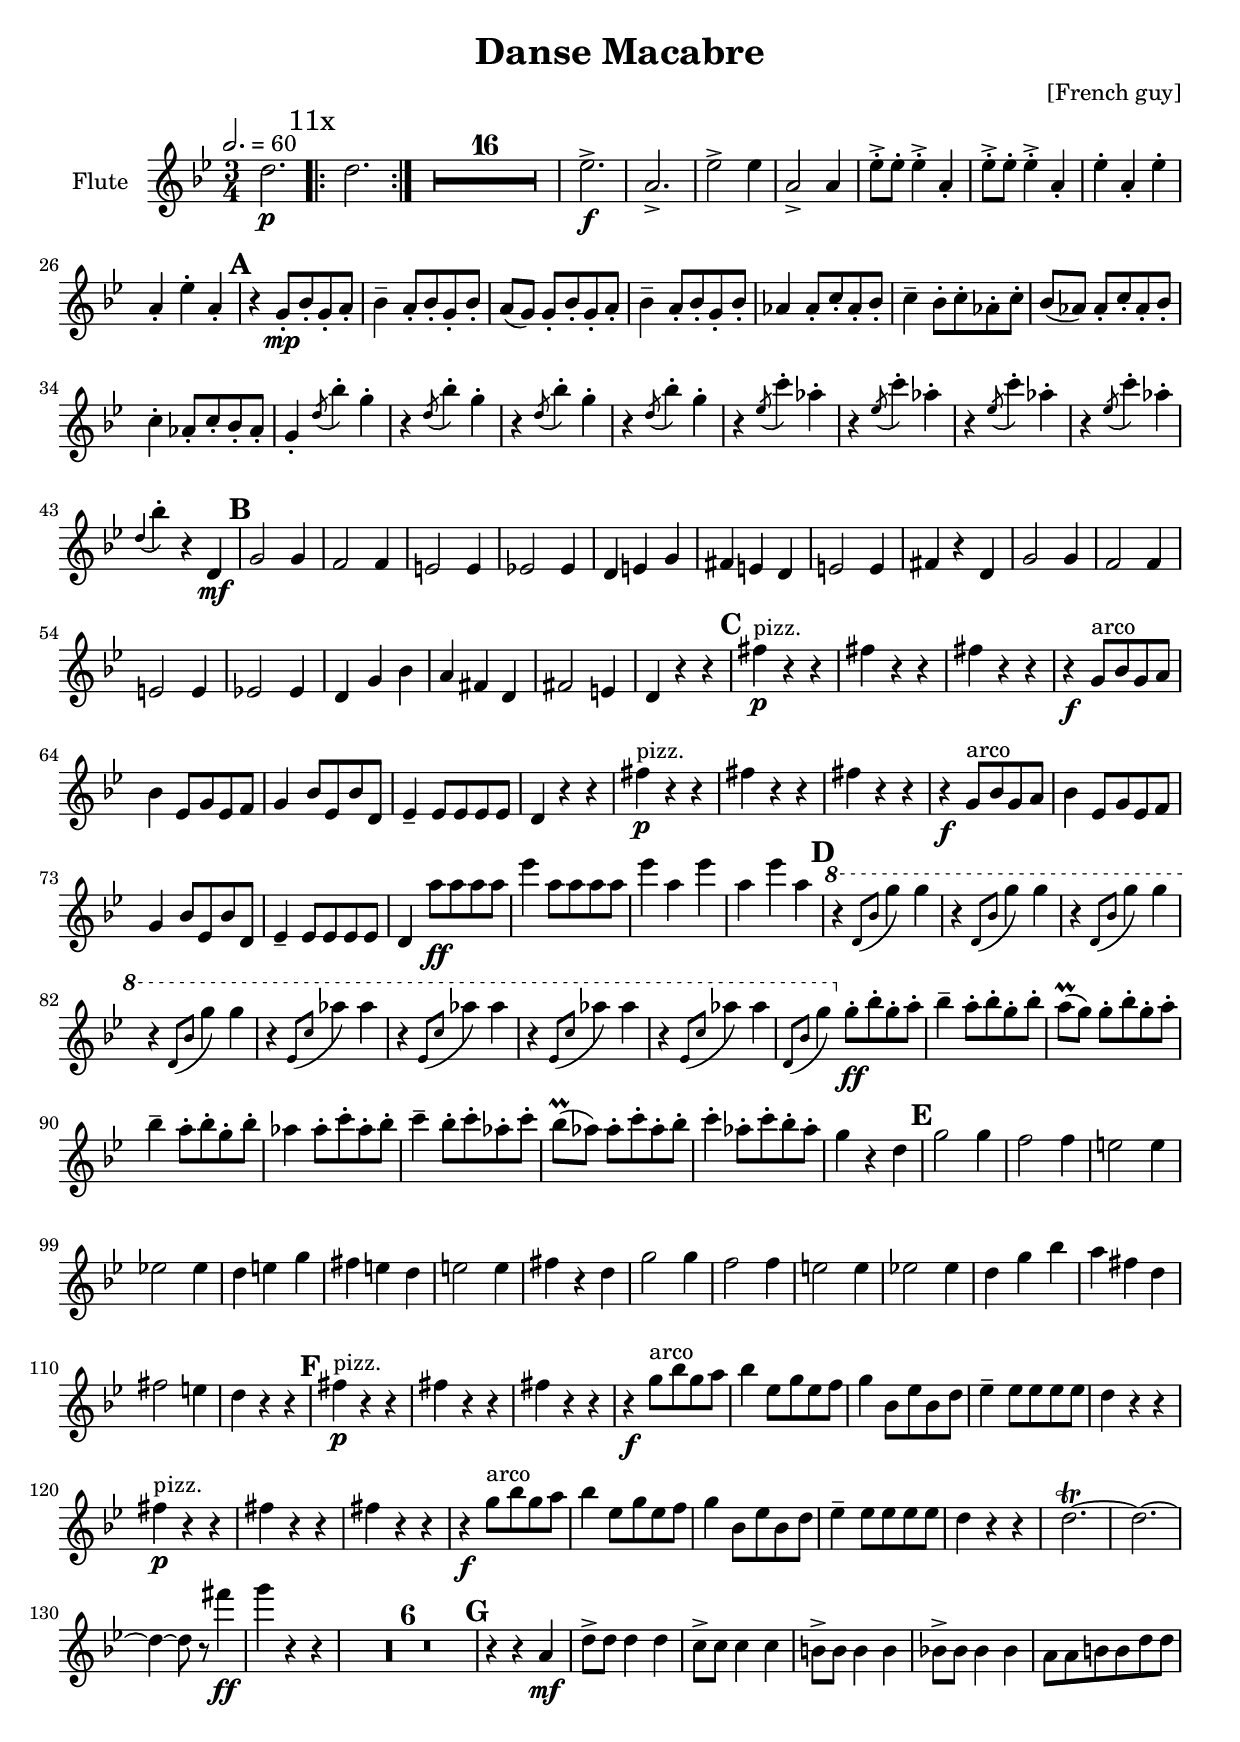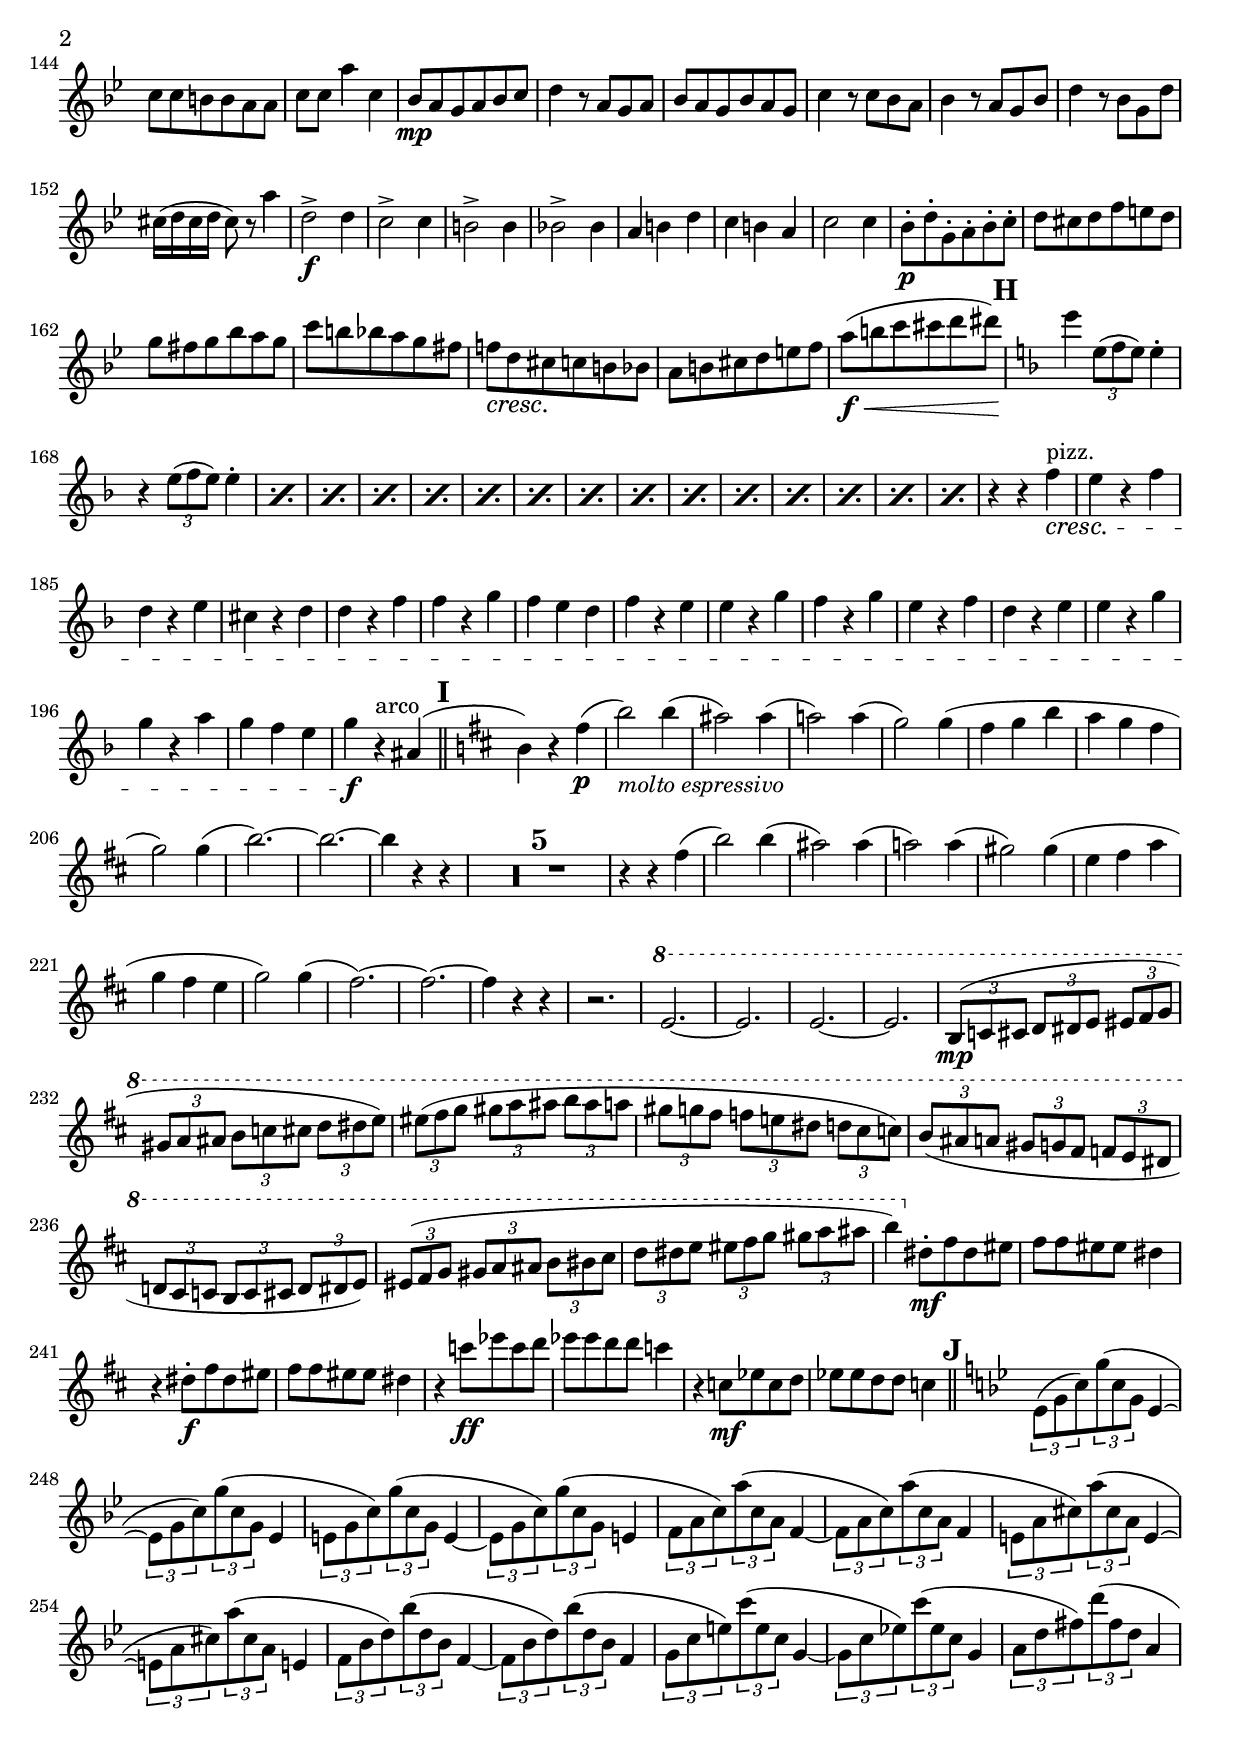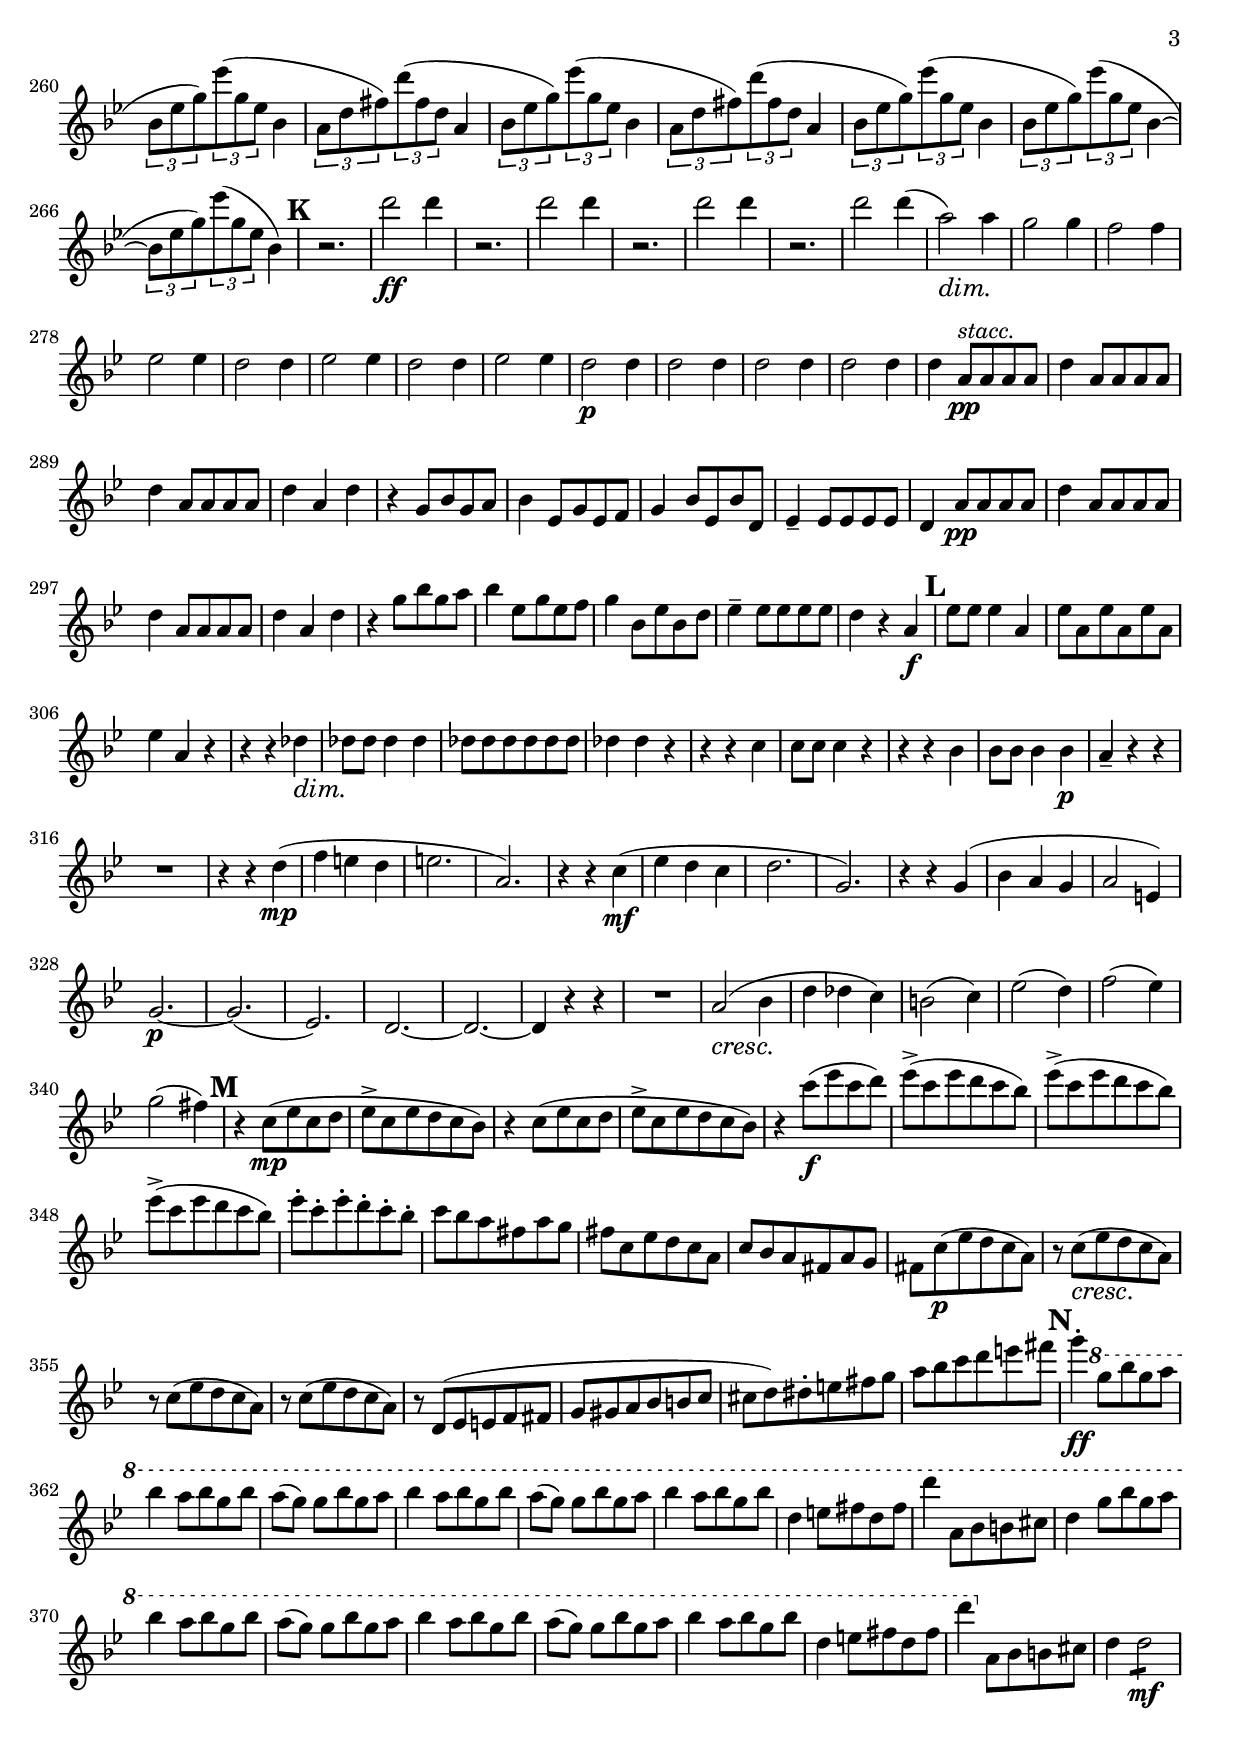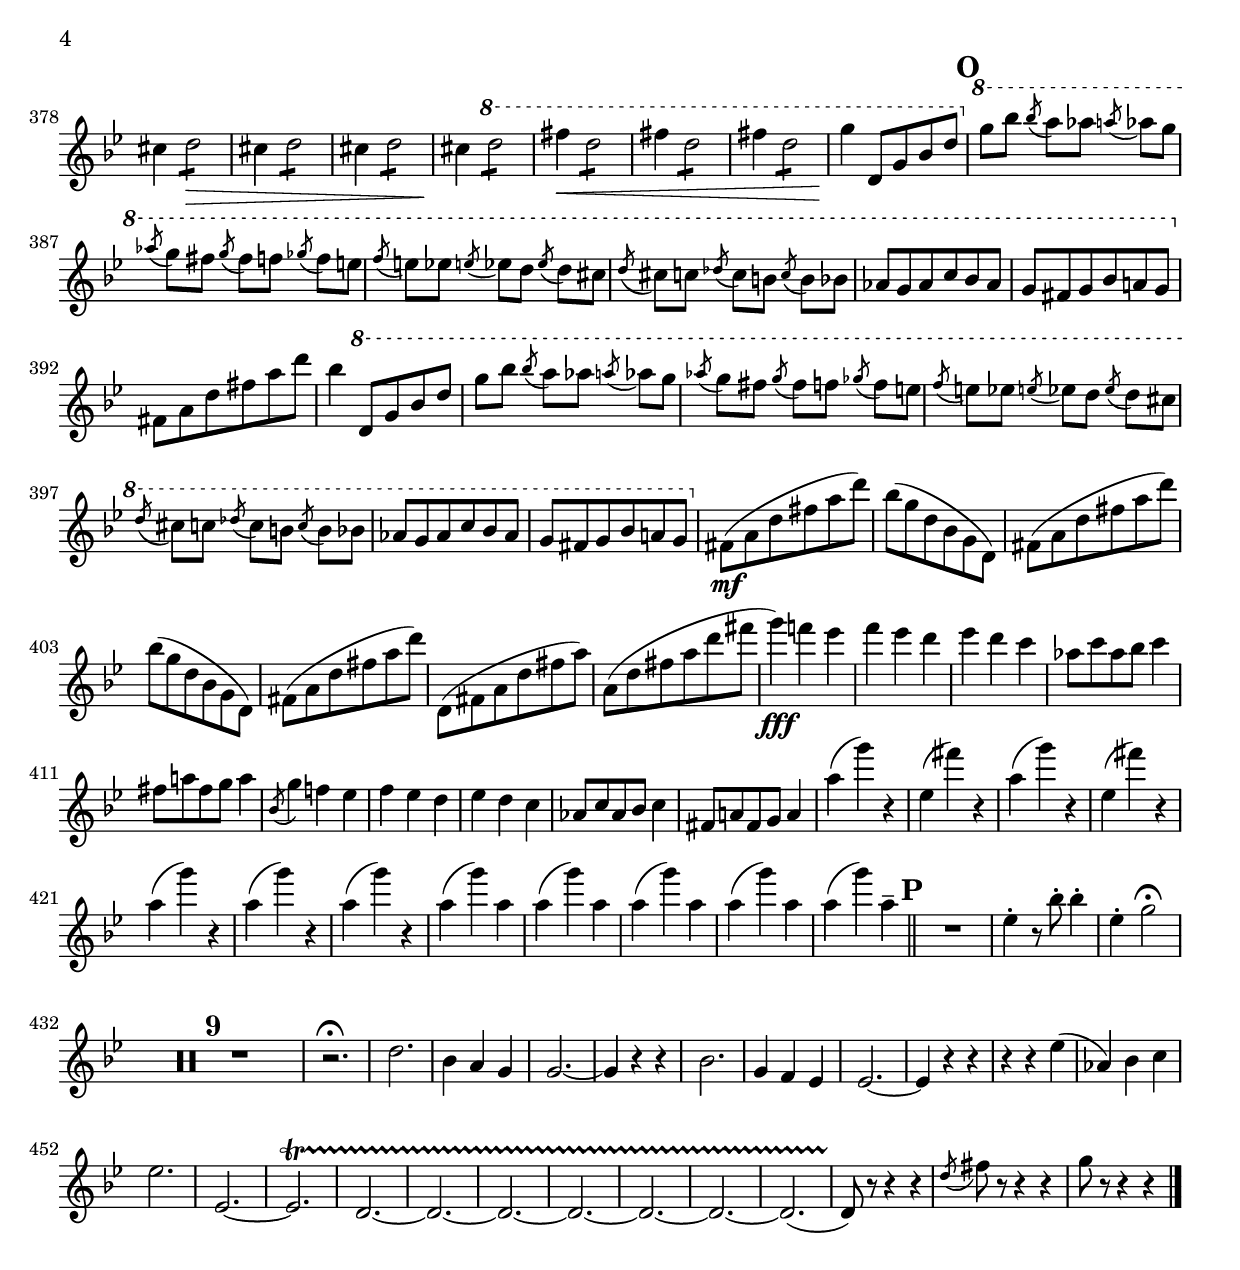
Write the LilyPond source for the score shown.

\header {
  title = "Danse Macabre"
  composer = "[French guy]"
}


flpreA = \relative c'' {
  d2. \p
  \mark \markup { 11x }
  \repeat volta 11 d2.
  % TODO: Fold this
  \compressFullBarRests
  R1*12
  % Piano two mesaures; mark cues?
  ees2.-> \f 
  a,2.->
  ees'2->  ees4
  a,2->   a4
  ees'8->-. ees8-. ees4->-. a,4-.
  ees'8->-. ees8-. ees4->-. a,4-.

  ees'4-. a,-. ees'-.
  a,-. ees'-. a,-.
}
flA = \relative c'' {
  \mark \default
  r4 g8-. \mp bes-. g-. a-.
  bes4-- a8-. bes-. g-. bes-.
  a([ g)] g-. bes-. g-. a-.
  bes4-- a8-. bes-. g-. bes-.
  aes4 aes8-. c-. aes-. bes-.
  c4-- bes8-. c-. aes-. c-.
  bes8([ aes]) aes-. c8-. aes-. bes-.
  c4-. aes8-. c-. bes-. aes-.

  g4-. \acciaccatura {d'8} bes'4-. g-.
  r4 \acciaccatura {d8} bes'4-. g-.
  r4 \acciaccatura {d8} bes'4-. g-.
  r4 \acciaccatura {d8} bes'4-. g-.

  r4 \acciaccatura {ees8} c'4-. aes-.
  r4 \acciaccatura {ees8} c'4-. aes-.
  r4 \acciaccatura {ees8} c'4-. aes-.
  r4 \acciaccatura {ees8} c'4-. aes-.

  \acciaccatura {d,} bes'4-. r4 d,,4 \mf

}
flB = \relative c'' {
  \mark \default
  g2 g4
  f2 f4
  e2 e4
  ees2 ees4
  d4 e g
  fis e d
  e2 e4
  fis4 r d
  g2 g4
  f2 f4
  e2 e4
  ees2 ees4
  d4 g bes
  a fis d
  fis2 e4
  d r4 r4

}
flC = \relative c' {
  \mark \default
  fis'4^"pizz." \p r r 
  fis4 r r
  fis4 r r

  r4 \f g,8^"arco" bes g a
  bes4 ees,8 g ees f
  g4 bes8 ees, bes' d,
  ees4-- ees8 ees ees ees
  d4 r4 r4

  fis'4^"pizz." \p r r
  fis4 r r
  fis4 r r

  r4 \f g,8^"arco" bes g a
  bes4 ees,8 g ees f
  g4 bes8 ees, bes' d,
  ees4-- ees8 ees ees ees
  d4  a''8 \ff a a a
  ees'4 a,8 a a a
  ees'4 a,4 ees'4
  a,4 ees'4 a,4
}
flD = \relative c'' {
  \mark \default

  \ottava #1
  r4 \acciaccatura {d8 bes'} g'4 g
  r4 \acciaccatura {d,8 bes'} g'4 g
  r4 \acciaccatura {d,8 bes'} g'4 g
  r4 \acciaccatura {d,8 bes'} g'4 g

  r4 \acciaccatura {ees,8 c'} aes'4 aes
  r4 \acciaccatura {ees,8 c'} aes'4 aes
  r4 \acciaccatura {ees,8 c'} aes'4 aes
  r4 \acciaccatura {ees,8 c'} aes'4 aes

  \acciaccatura {d,,8 bes'} g'4
  \ottava #0
  g,8-. \ff bes-. g-. a-.
  bes4-- a8-. bes-. g-. bes-.
  a([ \prall g)] g-. bes-. g-. a-.
  bes4-- a8-. bes-. g-. bes-.
  aes4 aes8-. c-. aes-. bes-.
  c4-- bes8-. c-. aes-. c-.
  bes8([ \prall aes]) aes-. c8-. aes-. bes-.
  c4-. aes8-. c-. bes-. aes-.

  g4 r d
}
flE = \relative c''' {
  \mark \default
  g2 g4
  f2 f4
  e2 e4
  ees2 ees4
  d4 e g
  fis e d
  e2 e4
  fis4 r d
  g2 g4
  f2 f4
  e2 e4
  ees2 ees4
  d4 g bes
  a fis d
  fis2 e4
  d r4 r4
}
flF = \relative c' {
  \mark \default
  fis'4^"pizz." \p r r 
  fis4 r r
  fis4 r r

  r4 \f g8^"arco" bes g a
  bes4 ees,8 g ees f
  g4 bes,8 ees bes d
  ees4-- ees8 ees ees ees
  d4 r4 r4

  fis4^"pizz." \p r r
  fis4 r r
  fis4 r r

  r4 \f g8^"arco" bes g a
  bes4 ees,8 g ees f
  g4 bes,8 ees bes d
  ees4-- ees8 ees ees ees
  d4 r r

  d2. \trill ~ d2. ~ d4 ~ d8 r
  %\acciaccatura {d8 a'} fis'4 \ff
  fis'4 \ff
  g r r
  \compressFullBarRests
  R2.*6


}
flG = \relative c'' {
  \mark \default
  r4 r a4 \mf
  d8-> d d4 d
  c8-> c c4 c
  b8-> b b4 b
  bes8-> bes bes4 bes
  a8 a b b d d
  c8 c b b a a
  c8 c a'4 c,

  bes8 \mp a g a bes c
  d4 r8 a8 g a
  bes8 a g bes a g
  c4 r8 c8 bes a
  bes4 r8 a g bes
  d4 r8 bes g d'
  cis16( d cis d cis8) r8 a'4

  %\acciaccatura{}
  d,2-> \f d4
  c2-> c4
  b2-> b4
  bes2-> bes4
  a4 b d
  c4 b a
  c2 c4

  bes8-. \p d-. g,-. a-. bes-. c-.
  d8 cis d f e d
  g8 fis g bes a g
  c8 b bes a g fis
  f8\cresc d \! cis c b bes
  a8 b cis d e f
  a8(\f \< b c cis d dis)\!
    
}
flH = \relative c'' {
  \mark \default
  \key f \major
  e'4 \tuplet 3/2 {e,8( f e)} e4-.
  \repeat percent 15 {r4 \tuplet 3/2 {e8( f e)} e4-.}
  r4 r f^"pizz." \cresc
  e r f
  d r e
  cis r d
  d r f
  f r g
  f e d
  f r e
  e r g
  f r g
  e r f
  d r e
  e r g
  g r a
  g f e
  g \! \f r^"arco" %ais,
}
flI = \relative c'' {

  ais4(
  \mark \markup { \bold I } %\default
  \bar "||"
  \key d \major
  b4) r fis'( \p
  b2)_\markup { \italic {molto espressivo} } b4(
  ais2) ais4(
  a2) a4(
  g2) g4(
  fis4 g b
  a g fis
  g2) g4(
  b2.) ~ b2. ~
  b4 r4 r4

  \compressFullBarRests
  R2.*5

  r4 r fis(
  b2) b4(
  ais2) ais4(
  a2) a4(
  gis2) gis4(
  e4 fis a
  g fis e
  g2) g4(
  fis2.) ~ fis2. ~
  fis4 r r
  r2.
  \ottava #1
  e2. ~ e2. % b
  e2. ~ e2. % ais
  \tuplet 3/2 {b8( \mp c cis} \tuplet 3/2 {d dis e} \tuplet 3/2 {eis fis g}
  \tuplet 3/2 {gis a ais} \tuplet 3/2 {b c cis} \tuplet 3/2 {d dis e)}
  \tuplet 3/2 {eis( fis g} \tuplet 3/2 {gis a ais} \tuplet 3/2 {b ais a}
  \tuplet 3/2 {gis g fis} \tuplet 3/2 {f e dis} \tuplet 3/2 {d cis c)}
  \tuplet 3/2 {b( ais a} \tuplet 3/2 {gis g fis} \tuplet 3/2 {f e dis}
  \tuplet 3/2 {d cis c} \tuplet 3/2 {b c cis} \tuplet 3/2 {d dis e)}
  \tuplet 3/2 {eis( fis g} \tuplet 3/2 {gis a ais} \tuplet 3/2 {b bis cis}
  \tuplet 3/2 {d dis e} \tuplet 3/2 {eis fis g} \tuplet 3/2 {gis a ais}
  b4)
  \ottava #0

  %dis,,,8-. fis dis eis
  dis,,8-. \mf fis dis eis
  fis8 fis eis eis dis4
  r4 dis8-. \f fis dis eis
  fis8 fis eis eis dis4
  r4 c'8 \ff ees c d
  ees8 ees d d c4
  r4 c,8 \mf ees c d
  ees8 ees d d c4
}
flJ = \relative c'' {
  \mark \default
  \bar "||"
  \key bes \major

  \tuplet 3/2 {ees,8([ g c)} \tuplet 3/2 {g'( c, g]} ees4 ~
  \tuplet 3/2 {ees8[ g c)} \tuplet 3/2 {g'( c, g]} ees4

  \tuplet 3/2 {e8[ g c)} \tuplet 3/2 {g'( c, g]} e4 ~
  \tuplet 3/2 {e8[ g c)} \tuplet 3/2 {g'( c, g]} e4

  \tuplet 3/2 {f8[ a c)} \tuplet 3/2 {a'( c, a]} f4 ~
  \tuplet 3/2 {f8[ a c)} \tuplet 3/2 {a'( c, a]} f4

  \tuplet 3/2 {e8[ a cis)} \tuplet 3/2 {a'( cis, a]} e4 ~
  \tuplet 3/2 {e8[ a cis)} \tuplet 3/2 {a'( cis, a]} e4

  \tuplet 3/2 {f8[ bes d)} \tuplet 3/2 {bes'( d, bes]} f4 ~
  \tuplet 3/2 {f8[ bes d)} \tuplet 3/2 {bes'( d, bes]} f4

  \tuplet 3/2 {g8[ c e)} \tuplet 3/2 {c'( e, c]} g4 ~

  \tuplet 3/2 {g8[ c ees)} \tuplet 3/2 {c'( ees, c]} g4

  \tuplet 3/2 {a8[ d fis)} \tuplet 3/2 {d'( fis, d]} a4
  \tuplet 3/2 {bes8[ ees g)} \tuplet 3/2 {ees'( g, ees]} bes4
  \tuplet 3/2 {a8[ d fis)} \tuplet 3/2 {d'( fis, d]} a4
  \tuplet 3/2 {bes8[ ees g)} \tuplet 3/2 {ees'( g, ees]} bes4
  \tuplet 3/2 {a8[ d fis)} \tuplet 3/2 {d'( fis, d]} a4
  \tuplet 3/2 {bes8[ ees g)} \tuplet 3/2 {ees'( g, ees]} bes4

  %\tuplet 3/2 {d8[ a fis')} \tuplet 3/2 {d'( fis, a,]} d4
  %\tuplet 3/2 {ees8[ bes g')} \tuplet 3/2 {ees'( g, bes,]} ees4

  %\tuplet 3/2 {d8[ a fis')} \tuplet 3/2 {d'( fis, a,]} d4
  %\tuplet 3/2 {ees8[ bes g')} \tuplet 3/2 {ees'( g, bes,]} ees4 ~

  \tuplet 3/2 {bes8[ ees g)} \tuplet 3/2 {ees'( g, ees]} bes4 ~
  \tuplet 3/2 {bes8[ ees g)} \tuplet 3/2 {ees'( g, ees]} bes4)
  %\tuplet 3/2 {ees8[ bes g')} \tuplet 3/2 {ees'( g, bes,]} ees4)
}
flK = \relative c'' {
  \mark \default
  r2. d'2 \ff d4
  r2. d2 d4
  r2. d2 d4
  r2. d2 d4(
  a2) \dim a4 \!
  g2 g4
  f2 f4
  ees2 ees4
  d2 d4
  ees2 ees4
  d2 d4
  ees2 ees4
  d2 \p d4
  d2 d4
  d2 d4
  d2 d4

  d4 a8^\markup{\italic stacc.} \pp a a a
  d4 a8 a a a
  d4 a8 a a a
  d4 a4 d

  r4 g,8 bes g a
  bes4 ees,8 g ees f
  g4 bes8 ees, bes' d,
  ees4-- ees8 ees ees ees

  d4 a'8 \pp a a a
  d4 a8 a a a
  d4 a8 a a a
  d4 a4 d

  r4 g8 bes g a
  bes4 ees,8 g ees f
  g4 bes,8 ees bes d
  ees4-- ees8 ees ees ees
  d4 r4 a4 \f
}
flL = \relative c'' {
  \mark \default
  %r2

  %a4 \f
  ees8 ees ees4 a,
  ees'8 a, ees' a, ees' a,
  ees'4 a, r
  r4 r des \dim
  des8 \! des des4 des
  des8 des des des des des
  des4 des r4
  r4 r c
  c8 c c4 r
  r4 r bes
  bes8 bes bes4 bes4 \p % g + bes => fis + a
  a4-- r4 r

  R2.
  r4 r d( \mp
  f4 e d
  e2.
  a,2.)
  r4 r c( \mf
  ees4 d c
  d2.
  g,2.)
  r4 r g(
  bes4 a g
  a2 e4)

  g2.\p ~ g2.( ees2.)
  d2.~d2.~d4 r r

  R2.

  a'2( \cresc bes4 \!
  d des c)
  b2( c4)
  ees2( d4)
  f2( ees4)
  g2( fis4)
}
flM = \relative c'' {
  \mark \default

  r4 c8( \mp ees c d
  ees8-> c ees d c bes)
  r4 c8( ees c d
  ees8-> c ees d c bes)
  r4 c'8( \f ees c d)
  ees8->( c ees d c bes)
  ees8->( c ees d c bes)
  ees8->( c ees d c bes)
  ees8-. c-. ees-. d-. c-. bes-.
  c 8bes a fis a g
  fis8 c ees d c a
  c8 bes a fis a g

  fis8 c'( \p ees d c a)
  r8 c( \cresc ees \! d c a)
  r8 c( ees d c a)
  r8 c( ees d c a)

  r8 d,( ees e f fis
  g8 gis a bes b c
  cis8 d) dis-. e fis g
  a bes c d e fis
  % g4-.
}
flN = \relative c'' {
  \mark \default
  g''4-. \ff
  
  \ottava #1
  g8 bes g a
  bes4 a8 bes g bes
  a([ g)] g bes g a
  bes4 a8 bes g bes
  a([ g)] g bes g a
  bes4 a8 bes g bes
  d,4  e8 fis d fis
  d'4 a,8 bes b cis
  d4 g8 bes g a
  bes4 a8 bes g bes
  a([ g)] g bes g a
  bes4 a8 bes g bes
  a([ g)] g bes g a
  bes4 a8 bes g bes
  d,4 e8 fis d fis
  d'4 
  \ottava #0
  a,,8 bes b cis
  d4 \repeat tremolo 4 d8 \mf
  cis4 \repeat tremolo 4 d8 \>
  cis4 \repeat tremolo 4 d8
  cis4 \repeat tremolo 4 d8

  cis4 \!
  \ottava #1
  \repeat tremolo 4 d'8
  fis4 \< \repeat tremolo 4 d8
  fis4 \repeat tremolo 4 d8
  fis4 \repeat tremolo 4 d8
  g4 \! d,8 g bes d
  \ottava #0

}
flO = \relative c'' {
  \mark \default
  \ottava #1
  g''8 bes
  \acciaccatura bes8 a[ aes]
  \acciaccatura a aes[ g]

  \acciaccatura aes g[ fis]
  \acciaccatura g fis[ f]
  \acciaccatura ges f[ e]

  \acciaccatura f e[ ees]
  \acciaccatura e ees[ d]
  \acciaccatura ees d[ cis]

  \acciaccatura d cis[ c]
  \acciaccatura des c[ b]
  \acciaccatura c b[ bes]

  aes8 g aes c bes aes
  g fis g bes a g
  \ottava #0
  fis,8 a d fis a d
  bes4
  \ottava #1
  d,8 g bes d
  g8 bes
  \acciaccatura bes8 a[ aes]
  \acciaccatura a aes[ g]

  \acciaccatura aes g[ fis]
  \acciaccatura g fis[ f]
  \acciaccatura ges f[ e]

  \acciaccatura f e[ ees]
  \acciaccatura e ees[ d]
  \acciaccatura ees d[ cis]

  \acciaccatura d cis[ c]
  \acciaccatura des c[ b]
  \acciaccatura c b[ bes]

  aes8 g aes c bes aes
  g fis g bes a g
  \ottava #0

  fis,8( \mf a d fis a d)
  bes( g d bes g d)
  fis( a d fis a d)
  bes( g d bes g d)
  fis( a d fis a d)
  d,,( fis a d fis a)
  a,( d fis a d fis
  g4) \fff f ees
  f ees d
  ees d c

  aes8 c aes bes c4
  fis,8 a fis g a4
  \acciaccatura bes,8 g'4 f ees
  f ees d
  ees d c
  aes8 c aes bes c4
  fis,8 a fis g a4

  a'4( g') r
  ees,( fis') r
  a,4( g') r
  ees,( fis') r
  a,4( g') r
  a,4( g') r
  a,4( g') r
  a,4( g') a,
  a4( g') a,
  a4( g') a,
  a4( g') a,
  a4( g') a,--
  \bar "||"
}
flP = \relative c'' {
  \mark \default
  R2.
  ees4-. r8 bes'8-. bes4-.
  ees,4-. g2\fermata

  \compressFullBarRests
  R2.*9
  r2.\fermata
  d2.
  bes4 a g
  g2.~g4 r r
  bes2.
  g4 f ees
  ees2.~ees4 r r
  r4 r ees'(
  aes,) bes c
  ees2.
  ees,2.~
  ees2.\startTrillSpan
  \repeat unfold 6 {d2.~}
  d2.(
  d8\stopTrillSpan) r r4 r
  \acciaccatura{d'8} fis8 r r4 r
  g8 r r4 r
}


\version "2.18.2"
\score { <<
  \new Staff \with { 
    instrumentName = #"Flute"
    midiInstrument = #"flute"
  } {
    \accidentalStyle modern
	\tempo 2. = 60
    \key bes \major
    \time 3/4
    %{
    \flpreA
    \flA \flB \flC \flD
    \flE \flF \flG \flH
    \flI \flJ \flK \flL
    \flM \flN \flO \flP
    %}
    \flpreA
    \flA \flB \flC \flD
    \flE \flF \flG \flH
    \flI \flJ \flK \flL
    \flM \flN \flO \flP
    \bar "|."

  }

   
>>
\layout { }
%\midi { }
}

